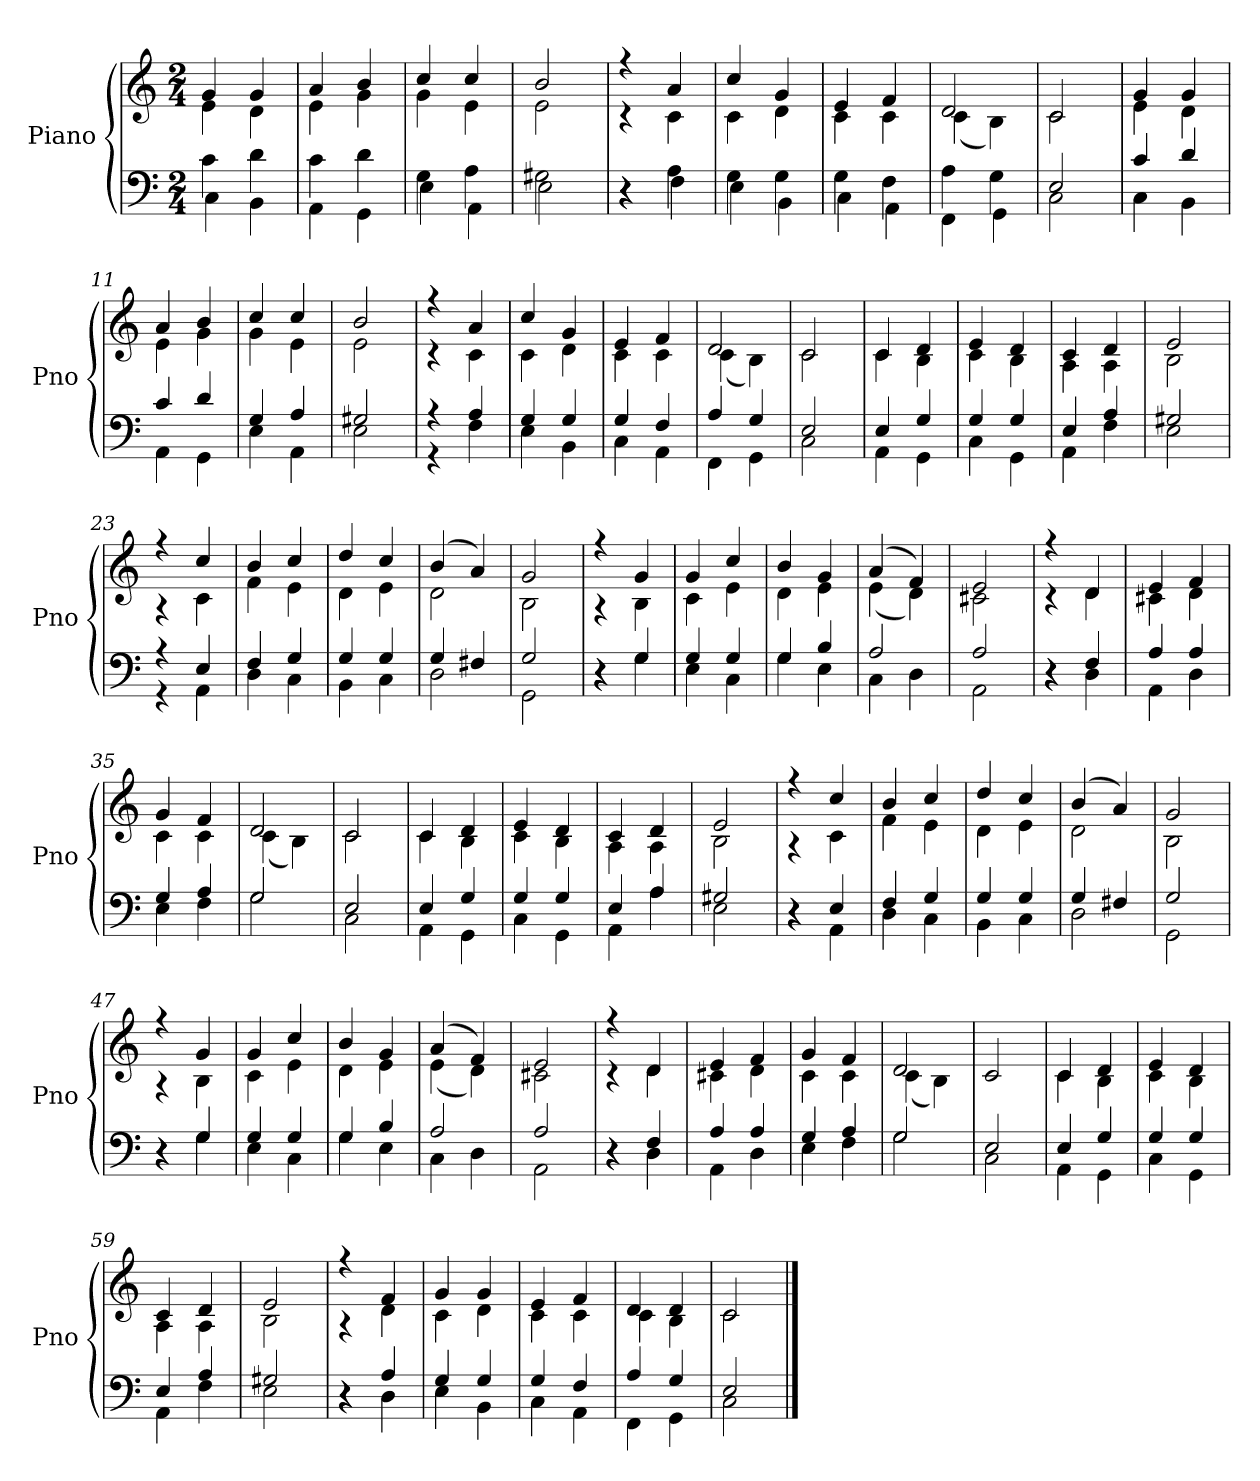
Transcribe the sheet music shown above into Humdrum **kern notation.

**kern	**kern
*part1	*part1
*staff2	*staff1
*I"Piano	*
*I'Pno	*
*clefF4	*clefG2
*k[]	*k[]
*C:	*C:
*M2/4	*M2/4
=1	=1
*^	*^
*	*^	*	*
2ryy	4c\	4C\	4g/	4e\
.	4d\	4BB\	4g/	4d\
=2	=2	=2	=2	=2
2ryy	4c\	4AA\	4a/	4e\
.	4d\	4GG\	4b/	4g\
=3	=3	=3	=3	=3
2ryy	4G\	4E\	4cc/	4g\
.	4A\	4AA\	4cc/	4e\
=4	=4	=4	=4	=4
2ryy	2G#X\	2E\	2b/	2e\
=5	=5	=5	=5	=5
2ryy	4r	4r	4r	4r
.	4A\	4F\	4a/	4c\
=6	=6	=6	=6	=6
2ryy	4G\	4E\	4cc/	4c\
.	4G\	4BB\	4g/	4d\
=7	=7	=7	=7	=7
2ryy	4G\	4C\	4e/	4c\
.	4F\	4AA\	4f/	4c\
=8	=8	=8	=8	=8
2ryy	4A\	4FF\	2d/	(4c\
.	4G\	4GG\	.	4B\)
*	*v	*v	*	*
=9	=9	=9	=9
2E/	2C\	2c/	2c\
=10	=10	=10	=10
4c/	4C\	4g/	4e\
4d/	4BB\	4g/	4d\
=11	=11	=11	=11
4c/	4AA\	4a/	4e\
4d/	4GG\	4b/	4g\
=12	=12	=12	=12
4G/	4E\	4cc/	4g\
4A/	4AA\	4cc/	4e\
!!LO:LB:g=z	!!
=13	=13	=13	=13
2G#X/	2E\	2b/	2e\
=14	=14	=14	=14
4r	4r	4r	4r
4A/	4F\	4a/	4c\
=15	=15	=15	=15
4G/	4E\	4cc/	4c\
4G/	4BB\	4g/	4d\
=16	=16	=16	=16
4G/	4C\	4e/	4c\
4F/	4AA\	4f/	4c\
=17	=17	=17	=17
4A/	4FF\	2d/	(4c\
4G/	4GG\	.	4B\)
=18	=18	=18	=18
2E/	2C\	2c/	2c\
=19	=19	=19	=19
4E/	4AA\	4c/	4c\
4G/	4GG\	4d/	4B\
=20	=20	=20	=20
4G/	4C\	4e/	4c\
4G/	4GG\	4d/	4B\
=21	=21	=21	=21
4E/	4AA\	4c/	4A\
4A/	4F\	4d/	4A\
=22	=22	=22	=22
2G#X/	2E\	2e/	2B\
=23	=23	=23	=23
4r	4r	4r	4r
4E/	4AA\	4cc/	4c\
=24	=24	=24	=24
4F/	4D\	4b/	4f\
4G/	4C\	4cc/	4e\
=25	=25	=25	=25
4G/	4BB\	4dd/	4d\
4G/	4C\	4cc/	4e\
!!LO:LB:g=z	!!
=26	=26	=26	=26
4G/	2D\	(4b/	2d\
4F#X/	.	4a/)	.
=27	=27	=27	=27
2G/	2GG\	2g/	2B\
=28	=28	=28	=28
*	*^	*	*
2ryy	4r	4r	4r	4r
.	4G/	4G\	4g/	4B\
=29	=29	=29	=29	=29
2ryy	4G/	4E\	4g/	4c\
.	4G/	4C\	4cc/	4e\
=30	=30	=30	=30	=30
2ryy	4G/	4G\	4b/	4d\
.	4B/	4E\	4g/	4e\
=31	=31	=31	=31	=31
2ryy	2A/	4C\	(4a/	(4e\
.	.	4D\	4f/)	4d\)
=32	=32	=32	=32	=32
2ryy	2A/	2AA\	2e/	2c#X\
=33	=33	=33	=33	=33
2ryy	4r	4r	4r	4r
.	4F/	4D\	4d/	4d\
=34	=34	=34	=34	=34
2ryy	4A/	4AA\	4e/	4c#X\
.	4A/	4D\	4f/	4d\
=35	=35	=35	=35	=35
2ryy	4G/	4E\	4g/	4c\
.	4A/	4F\	4f/	4c\
=36	=36	=36	=36	=36
2ryy	2G/	2G\	2d/	(4c\
.	.	.	.	4B\)
!!LO:LB:g=z	!!
=37	=37	=37	=37	=37
2ryy	2E/	2C\	2c/	2c\
=38	=38	=38	=38	=38
2ryy	4E/	4AA\	4c/	4c\
.	4G/	4GG\	4d/	4B\
=39	=39	=39	=39	=39
2ryy	4G/	4C\	4e/	4c\
.	4G/	4GG\	4d/	4B\
=40	=40	=40	=40	=40
2ryy	4E/	4AA\	4c/	4A\
.	4A/	4A\	4d/	4A\
=41	=41	=41	=41	=41
2ryy	2G#X/	2E\	2e/	2B\
=42	=42	=42	=42	=42
2ryy	4r	4r	4r	4r
.	4E/	4AA\	4cc/	4c\
=43	=43	=43	=43	=43
2ryy	4F/	4D\	4b/	4f\
.	4G/	4C\	4cc/	4e\
=44	=44	=44	=44	=44
2ryy	4G/	4BB\	4dd/	4d\
.	4G/	4C\	4cc/	4e\
=45	=45	=45	=45	=45
2ryy	4G/	2D\	(4b/	2d\
.	4F#X/	.	4a/)	.
=46	=46	=46	=46	=46
2ryy	2G/	2GG\	2g/	2B\
=47	=47	=47	=47	=47
2ryy	4r	4r	4r	4r
.	4G/	4G\	4g/	4B\
!!LO:LB:g=z	!!
=48	=48	=48	=48	=48
2ryy	4G/	4E\	4g/	4c\
.	4G/	4C\	4cc/	4e\
=49	=49	=49	=49	=49
2ryy	4G/	4G\	4b/	4d\
.	4B/	4E\	4g/	4e\
=50	=50	=50	=50	=50
2ryy	2A/	4C\	(4a/	(4e\
.	.	4D\	4f/)	4d\)
=51	=51	=51	=51	=51
2ryy	2A/	2AA\	2e/	2c#X\
=52	=52	=52	=52	=52
2ryy	4r	4r	4r	4r
.	4F/	4D\	4d/	4d\
=53	=53	=53	=53	=53
2ryy	4A/	4AA\	4e/	4c#X\
.	4A/	4D\	4f/	4d\
=54	=54	=54	=54	=54
2ryy	4G/	4E\	4g/	4c\
.	4A/	4F\	4f/	4c\
=55	=55	=55	=55	=55
2ryy	2G/	2G\	2d/	(4c\
.	.	.	.	4B\)
*	*	*	*v	*v
=56	=56	=56	=56
2ryy	2E/	2C\	2c/
=57	=57	=57	=57
*	*	*	*^
2ryy	4E/	4AA\	4c/	4c\
.	4G/	4GG\	4d/	4B\
!!LO:PB:g=z	!!
=58	=58	=58	=58	=58
2ryy	4G/	4C\	4e/	4c\
.	4G/	4GG\	4d/	4B\
=59	=59	=59	=59	=59
2ryy	4E/	4AA\	4c/	4A\
.	4A/	4F\	4d/	4A\
=60	=60	=60	=60	=60
2ryy	2G#X/	2E\	2e/	2B\
=61	=61	=61	=61	=61
2ryy	4r	4r	4r	4r
.	4A/	4D\	4f/	4d\
=62	=62	=62	=62	=62
2ryy	4G/	4E\	4g/	4c\
.	4G/	4BB\	4g/	4d\
=63	=63	=63	=63	=63
2ryy	4G/	4C\	4e/	4c\
.	4F/	4AA\	4f/	4c\
=64	=64	=64	=64	=64
2ryy	4A/	4FF\	4d/	4c\
.	4G/	4GG\	4d/	4B\
=65	=65	=65	=65	=65
2ryy	2E/	2C\	2c/	2c\
*v	*v	*v	*	*
*	*v	*v
==	==
*-	*-
